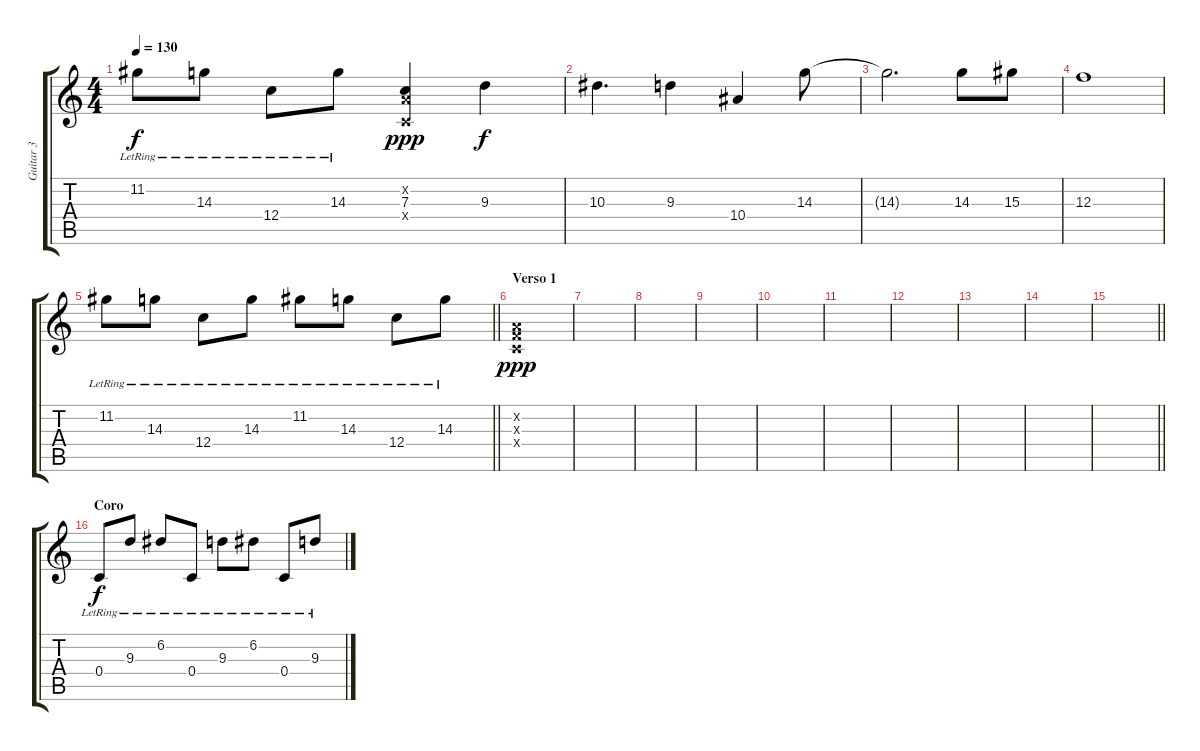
\track ("Guitar 3" "Guitar 3") {instrument overdrivenguitar}
\staff {score tabs}
\tuning (D4 A3 F3 C3 G2 C2) {hide}
\ts (4 4)
\tempo 130
\clef g2
\ks c
11.2{lr}.8{dy f} 14.3{lr}.8 12.4{lr}.8 14.3{lr}.8 (0.2{x} 7.3 0.4{x}).4{dy ppp} 9.3.4{dy f} |
10.3.4{d} 9.3.4 10.4.4 14.3.8 |
14.3{t}.2{d} 14.3.8 15.3.8 |
12.3.1 |
\barLineRight lightlight
11.2{lr}.8 14.3{lr}.8 12.4{lr}.8 14.3{lr}.8 11.2{lr}.8 14.3{lr}.8 12.4{lr}.8 14.3{lr}.8 |
\section ("" "Verso 1")
(0.2{x} 0.3{x} 0.4{x}).1{dy ppp} |
|
|
|
|
|
|
|
|
\barLineRight lightlight
|
\section ("" "Coro")
0.4{lr}.8{dy f} 9.3{lr}.8 6.2{lr}.8 0.4{lr}.8 9.3{lr}.8 6.2{lr}.8 0.4{lr}.8 9.3{lr}.8
